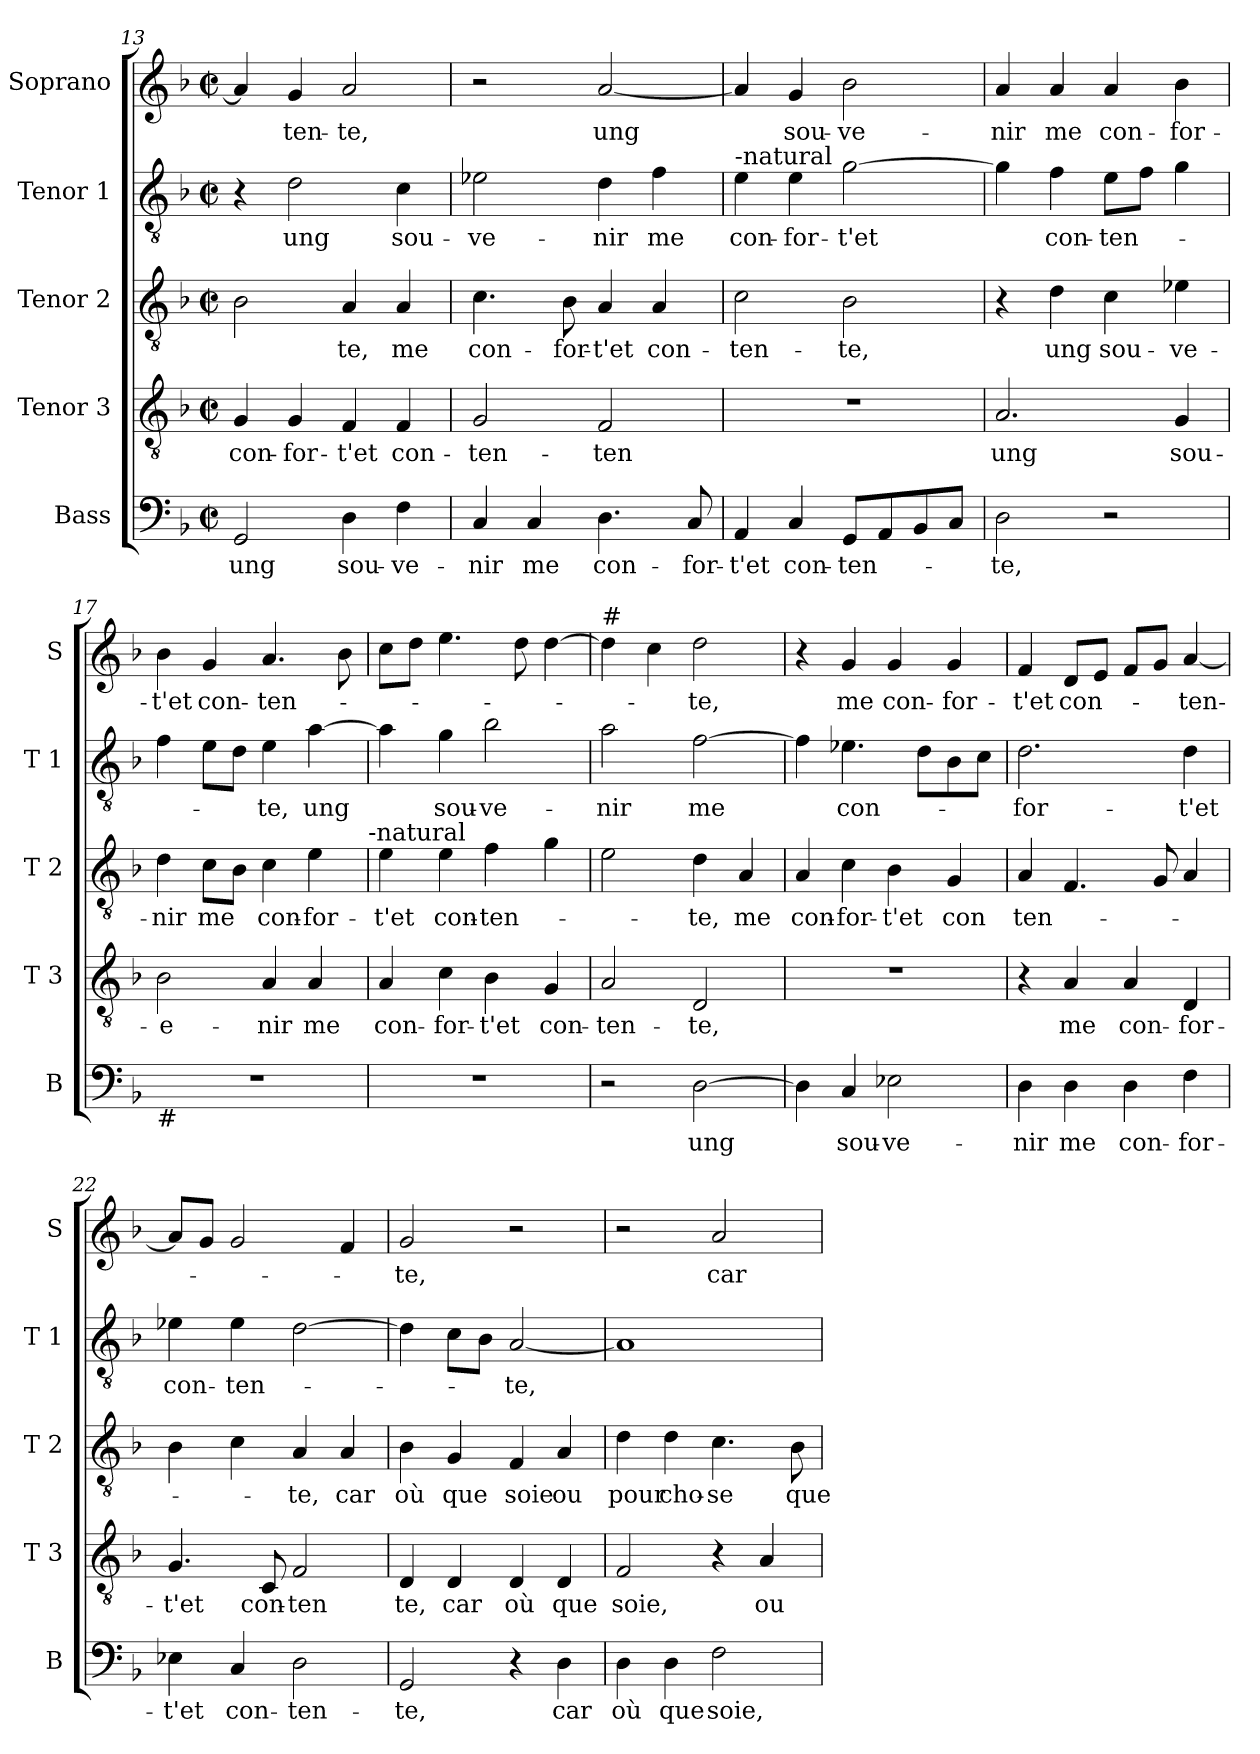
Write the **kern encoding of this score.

**kern	**text	**kern	**text	**kern	**text	**kern	**text	**kern	**text
*part5	*part5	*part4	*part4	*part3	*part3	*part2	*part2	*part1	*part1
*staff5	*staff5	*staff4	*staff4	*staff3	*staff3	*staff2	*staff2	*staff1	*staff1
*I"Bass	*	*I"Tenor 3	*	*I"Tenor 2	*	*I"Tenor 1	*	*I"Soprano	*
*I'B	*	*I'T 3	*	*I'T 2	*	*I'T 1	*	*I'S	*
*clefF4	*	*clefGv2	*	*clefGv2	*	*clefGv2	*	*clefG2	*
*k[b-]	*	*k[b-]	*	*k[b-]	*	*k[b-]	*	*k[b-]	*
*F:	*	*F:	*	*F:	*	*F:	*	*F:	*
*M2/2	*	*M2/2	*	*M2/2	*	*M2/2	*	*M2/2	*
*met(c|)	*	*met(c|)	*	*met(c|)	*	*met(c|)	*	*met(c|)	*
=13	=13	=13	=13	=13	=13	=13	=13	=13	=13
2GG/	ung	4G/	con-	2B-\	.	4r	.	4a/]	.
.	.	4G/	-for-	.	.	2d\	ung	4g/	-ten-
4D\	sou-	4F/	-t'et	4A/	-te,	.	.	2a/	-te,
4F\	-ve-	4F/	con-	4A/	me	4c\	sou-	.	.
=14	=14	=14	=14	=14	=14	=14	=14	=14	=14
4C/	-nir	2G/	-ten-	4.c\	con-	2e-X\	-ve-	2r	.
4C/	me	.	.	.	.	.	.	.	.
.	.	.	.	8B-\	-for-	.	.	.	.
4.D\	con-	2F/	-ten	4A/	-t'et	4d\	-nir	[2a/	ung
.	.	.	.	4A/	con-	4f\	me	.	.
8C/	-for-	.	.	.	.	.	.	.	.
=15	=15	=15	=15	=15	=15	=15	=15	=15	=15
!	!	!	!	!	!	!LO:TX:a:t=-natural	!	!	!
4AA/	-t'et	1r	.	2c\	-ten-	4e\	con-	4a/]	.
4C/	con-	.	.	.	.	4e\	-for-	4g/	sou-
8GG/L	-ten-	.	.	2B-\	-te,	[2g\	-t'et	2b-\	-ve-
8AA/	.	.	.	.	.	.	.	.	.
8BB-/	.	.	.	.	.	.	.	.	.
8C/J	.	.	.	.	.	.	.	.	.
=16	=16	=16	=16	=16	=16	=16	=16	=16	=16
2D\	-te,	2.A/	ung	4r	.	4g\]	.	4a/	-nir
.	.	.	.	4d\	ung	4f\	con-	4a/	me
2r	.	.	.	4c\	sou-	8e\L	-ten-	4a/	con-
.	.	.	.	.	.	8f\J	.	.	.
.	.	4G/	sou-	4e-X\	-ve-	4g\	.	4b-\	-for-
=17	=17	=17	=17	=17	=17	=17	=17	=17	=17
!LO:TX:b:t=#	!	!	!	!	!	!	!	!	!
1r	.	2B-\	-e-	4d\	-nir	4f\	.	4b-\	-t'et
.	.	.	.	8c\L	me	8e\L	.	4g/	con-
.	.	.	.	8B-\J	.	8d\J	.	.	.
.	.	4A/	-nir	4c\	con-	4e\	-te,	4.a/	-ten-
.	.	4A/	me	4e\	-for-	[4a\	ung	.	.
.	.	.	.	.	.	.	.	8b-\	.
!	!	!	!	!LO:TX:a:t=-natural	!	!	!	!	!
!!LO:LB:g=z
=18	=18	=18	=18	=18	=18	=18	=18	=18	=18
1r	.	4A/	con-	4e\	-t'et	4a\]	.	8cc\L	.
.	.	.	.	.	.	.	.	8dd\J	.
.	.	4c\	-for-	4e\	con-	4g\	sou-	4.ee\	.
.	.	4B-\	-t'et	4f\	-ten-	2b-\	-ve-	.	.
.	.	.	.	.	.	.	.	8dd\	.
.	.	4G/	con-	4g\	.	.	.	[4dd\	.
=19	=19	=19	=19	=19	=19	=19	=19	=19	=19
!	!	!	!	!	!	!	!	!LO:TX:a:t=#	!
2r	.	2A/	-ten-	2e\	.	2a\	-nir	4dd\]	.
.	.	.	.	.	.	.	.	4cc\	.
[2D\	ung	2D/	-te,	4d\	-te,	[2f\	me	2dd\	-te,
.	.	.	.	4A/	me	.	.	.	.
=20	=20	=20	=20	=20	=20	=20	=20	=20	=20
4D\]	.	1r	.	4A/	con-	4f\]	.	4r	.
4C/	sou-	.	.	4c\	-for-	4.e-X\	con-	4g/	me
2E-X\	-ve-	.	.	4B-\	-t'et	.	.	4g/	con-
.	.	.	.	.	.	8d\L	.	.	.
.	.	.	.	4G/	con	8B-\	.	4g/	-for-
.	.	.	.	.	.	8c\J	.	.	.
=21	=21	=21	=21	=21	=21	=21	=21	=21	=21
4D\	-nir	4r	.	4A/	ten-	2.d\	-for-	4f/	-t'et
4D\	me	4A/	me	4.F/	.	.	.	8d/L	con-
.	.	.	.	.	.	.	.	8e/J	.
4D\	con-	4A/	con-	.	.	.	.	8f/L	.
.	.	.	.	8G/	.	.	.	8g/J	.
4F\	-for-	4D/	-for-	4A/	.	4d\	-t'et	[4a/	-ten-
=22	=22	=22	=22	=22	=22	=22	=22	=22	=22
4E-X\	-t'et	4.G/	-t'et	4B-\	.	4e-X\	con-	8a/L]	.
.	.	.	.	.	.	.	.	8g/J	.
4C/	con-	.	.	4c\	.	4e-\	-ten-	2g/	.
.	.	8C/	con-	.	.	.	.	.	.
2D\	-ten-	2F/	-ten	4A/	-te,	[2d\	.	.	.
.	.	.	.	4A/	car	.	.	4f/	.
=23	=23	=23	=23	=23	=23	=23	=23	=23	=23
2GG/	-te,	4D/	te,	4B-\	où	4d\]	.	2g/	-te,
.	.	4D/	car	4G/	que	8c\L	.	.	.
.	.	.	.	.	.	8B-\J	.	.	.
4r	.	4D/	où	4F/	soie	[2A/	-te,	2r	.
4D\	car	4D/	que	4A/	ou	.	.	.	.
!!LO:LB:g=z
=24	=24	=24	=24	=24	=24	=24	=24	=24	=24
4D\	où	2F/	soie,	4d\	pour	1A]	.	2r	.
4D\	que	.	.	4d\	cho-	.	.	.	.
2F\	soie,	4r	.	4.c\	-se	.	.	2a/	car
.	.	4A/	ou	.	.	.	.	.	.
.	.	.	.	8B-\	que	.	.	.	.
=	=	=	=	=	=	=	=	=	=
*-	*-	*-	*-	*-	*-	*-	*-	*-	*-
